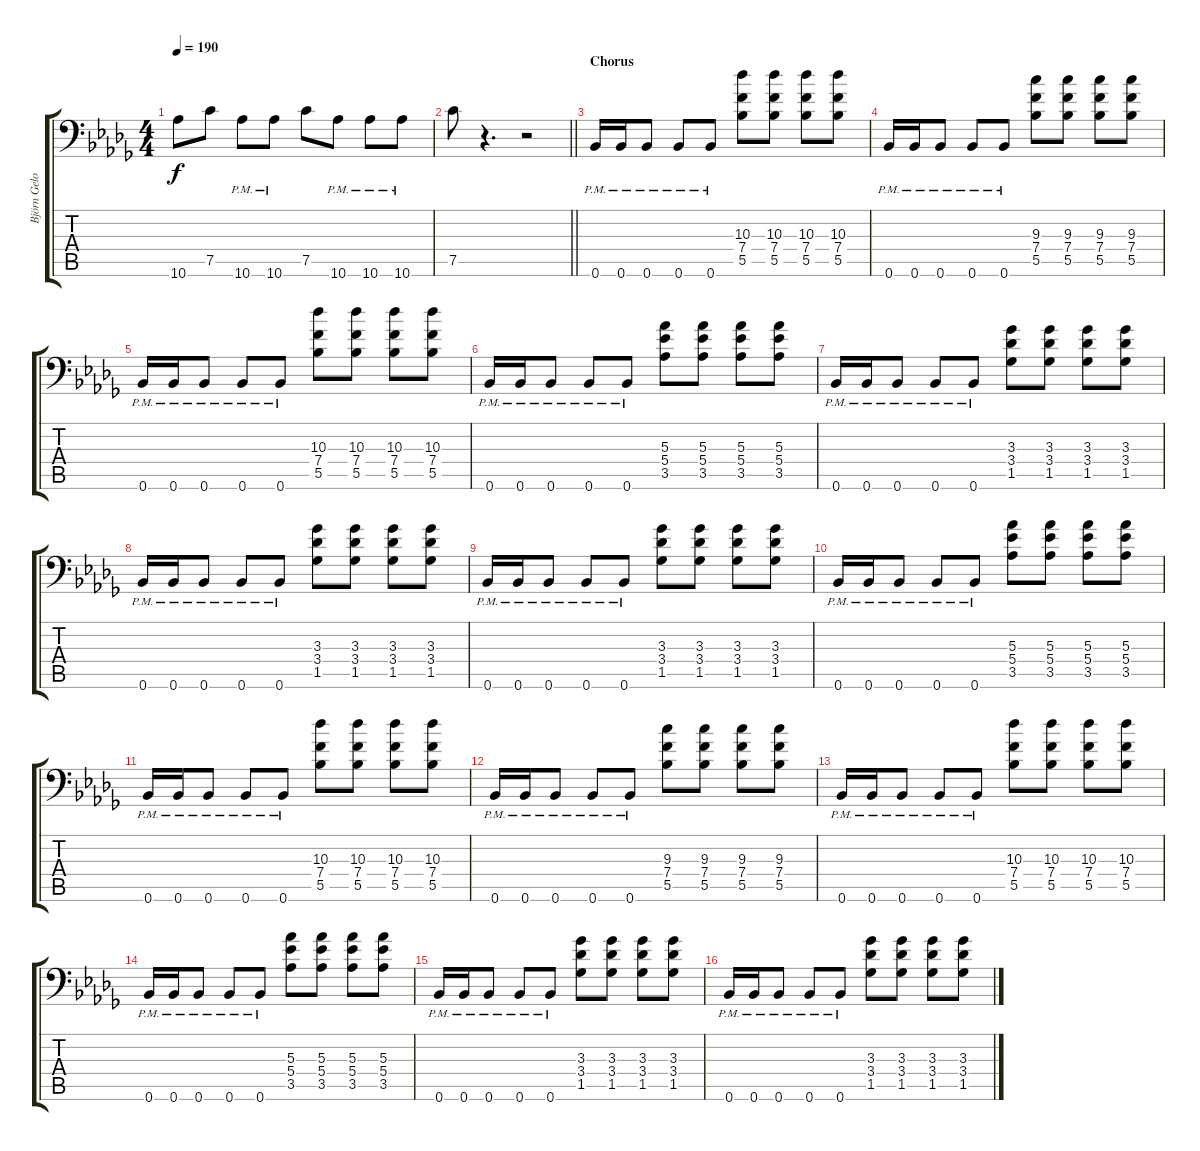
\track ("Björn Gelotte" "Björn Gelo") {instrument distortionguitar}
\staff {score tabs}
\tuning (C4 G3 Eb3 Bb2 F2 Bb1) {hide}
\ts (4 4)
\tempo 190
\clef f4
\ks db
10.6{t}.8{dy f} 7.5.8 10.6{pm}.8 10.6{pm}.8 7.5.8 10.6{pm}.8 10.6{pm}.8 10.6{pm}.8 |
\barLineRight lightlight
7.5.8 r.4{d} r.2 |
\section ("" "Chorus")
0.6{pm}.16 0.6{pm}.16 0.6{pm}.8 0.6{pm}.8 0.6{pm}.8 (10.3 7.4 5.5).8 (10.3 7.4 5.5).8 (10.3 7.4 5.5).8 (10.3 7.4 5.5).8 |
0.6{pm}.16 0.6{pm}.16 0.6{pm}.8 0.6{pm}.8 0.6{pm}.8 (9.3 7.4 5.5).8 (9.3 7.4 5.5).8 (9.3 7.4 5.5).8 (9.3 7.4 5.5).8 |
0.6{pm}.16 0.6{pm}.16 0.6{pm}.8 0.6{pm}.8 0.6{pm}.8 (10.3 7.4 5.5).8 (10.3 7.4 5.5).8 (10.3 7.4 5.5).8 (10.3 7.4 5.5).8 |
0.6{pm}.16 0.6{pm}.16 0.6{pm}.8 0.6{pm}.8 0.6{pm}.8 (5.3 5.4 3.5).8 (5.3 5.4 3.5).8 (5.3 5.4 3.5).8 (5.3 5.4 3.5).8 |
0.6{pm}.16 0.6{pm}.16 0.6{pm}.8 0.6{pm}.8 0.6{pm}.8 (3.3 3.4 1.5).8 (3.3 3.4 1.5).8 (3.3 3.4 1.5).8 (3.3 3.4 1.5).8 |
0.6{pm}.16 0.6{pm}.16 0.6{pm}.8 0.6{pm}.8 0.6{pm}.8 (3.3 3.4 1.5).8 (3.3 3.4 1.5).8 (3.3 3.4 1.5).8 (3.3 3.4 1.5).8 |
0.6{pm}.16 0.6{pm}.16 0.6{pm}.8 0.6{pm}.8 0.6{pm}.8 (3.3 3.4 1.5).8 (3.3 3.4 1.5).8 (3.3 3.4 1.5).8 (3.3 3.4 1.5).8 |
0.6{pm}.16 0.6{pm}.16 0.6{pm}.8 0.6{pm}.8 0.6{pm}.8 (5.3 5.4 3.5).8 (5.3 5.4 3.5).8 (5.3 5.4 3.5).8 (5.3 5.4 3.5).8 |
0.6{pm}.16 0.6{pm}.16 0.6{pm}.8 0.6{pm}.8 0.6{pm}.8 (10.3 7.4 5.5).8 (10.3 7.4 5.5).8 (10.3 7.4 5.5).8 (10.3 7.4 5.5).8 |
0.6{pm}.16 0.6{pm}.16 0.6{pm}.8 0.6{pm}.8 0.6{pm}.8 (9.3 7.4 5.5).8 (9.3 7.4 5.5).8 (9.3 7.4 5.5).8 (9.3 7.4 5.5).8 |
0.6{pm}.16 0.6{pm}.16 0.6{pm}.8 0.6{pm}.8 0.6{pm}.8 (10.3 7.4 5.5).8 (10.3 7.4 5.5).8 (10.3 7.4 5.5).8 (10.3 7.4 5.5).8 |
0.6{pm}.16 0.6{pm}.16 0.6{pm}.8 0.6{pm}.8 0.6{pm}.8 (5.3 5.4 3.5).8 (5.3 5.4 3.5).8 (5.3 5.4 3.5).8 (5.3 5.4 3.5).8 |
0.6{pm}.16 0.6{pm}.16 0.6{pm}.8 0.6{pm}.8 0.6{pm}.8 (3.3 3.4 1.5).8 (3.3 3.4 1.5).8 (3.3 3.4 1.5).8 (3.3 3.4 1.5).8 |
0.6{pm}.16 0.6{pm}.16 0.6{pm}.8 0.6{pm}.8 0.6{pm}.8 (3.3 3.4 1.5).8 (3.3 3.4 1.5).8 (3.3 3.4 1.5).8 (3.3 3.4 1.5).8
